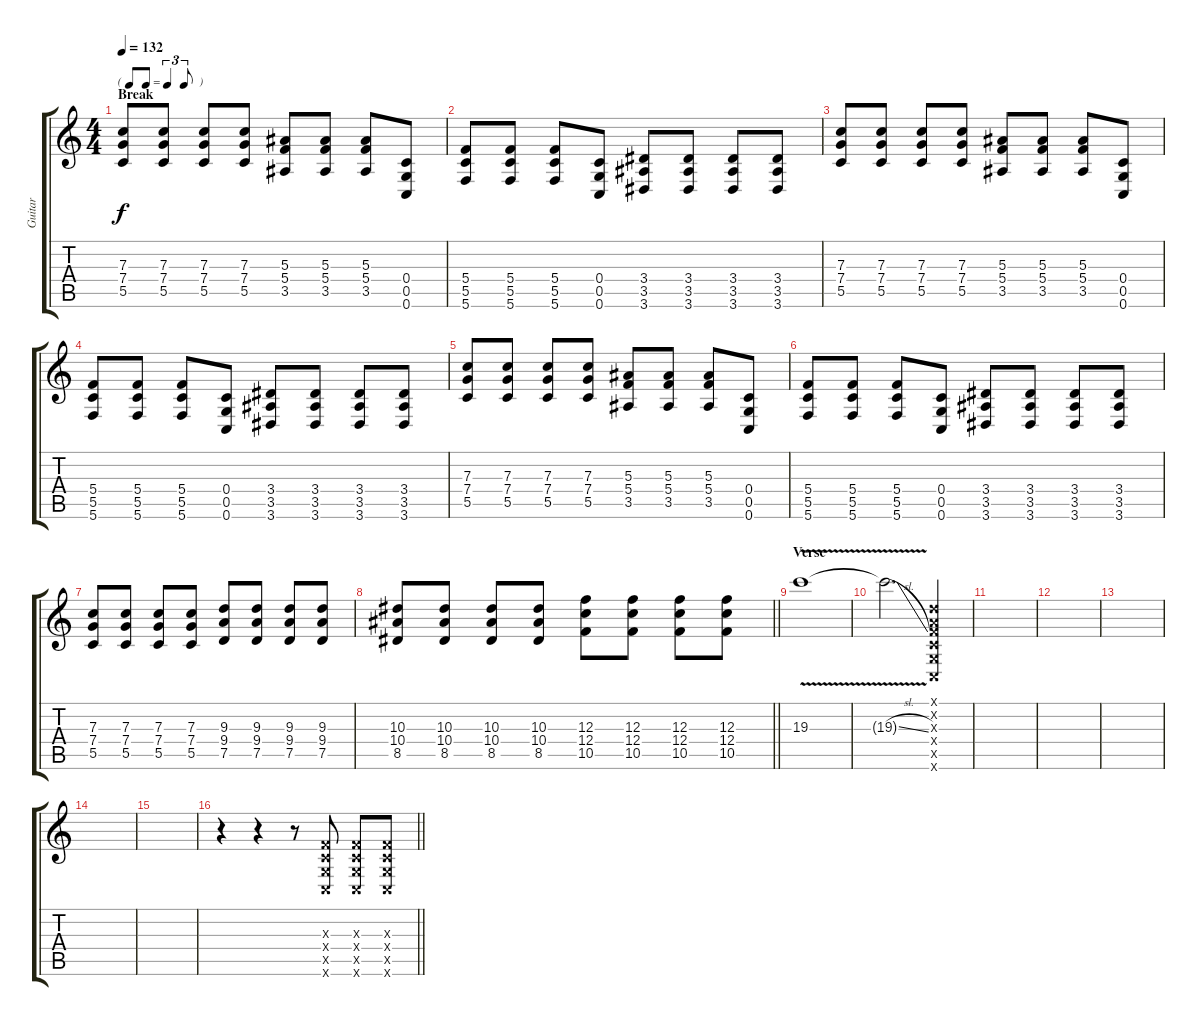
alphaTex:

\track ("Guitar" "Guitar") {instrument electricguitarclean}
\staff {score tabs}
\tuning (D4 A3 F3 C3 G2 C2) {hide}
\ts (4 4)
\tf triplet8th
\section ("" "Break")
\tempo 132
\clef g2
\ks c
(7.3 7.4 5.5).8{dy f} (7.3 7.4 5.5).8 (7.3 7.4 5.5).8 (7.3 7.4 5.5).8 (5.3 5.4 3.5).8 (5.3 5.4 3.5).8 (5.3 5.4 3.5).8 (0.4 0.5 0.6).8 |
(5.4 5.5 5.6).8 (5.4 5.5 5.6).8 (5.4 5.5 5.6).8 (0.4 0.5 0.6).8 (3.4 3.5 3.6).8 (3.4 3.5 3.6).8 (3.4 3.5 3.6).8 (3.4 3.5 3.6).8 |
(7.3 7.4 5.5).8 (7.3 7.4 5.5).8 (7.3 7.4 5.5).8 (7.3 7.4 5.5).8 (5.3 5.4 3.5).8 (5.3 5.4 3.5).8 (5.3 5.4 3.5).8 (0.4 0.5 0.6).8 |
(5.4 5.5 5.6).8 (5.4 5.5 5.6).8 (5.4 5.5 5.6).8 (0.4 0.5 0.6).8 (3.4 3.5 3.6).8 (3.4 3.5 3.6).8 (3.4 3.5 3.6).8 (3.4 3.5 3.6).8 |
(7.3 7.4 5.5).8 (7.3 7.4 5.5).8 (7.3 7.4 5.5).8 (7.3 7.4 5.5).8 (5.3 5.4 3.5).8 (5.3 5.4 3.5).8 (5.3 5.4 3.5).8 (0.4 0.5 0.6).8 |
(5.4 5.5 5.6).8 (5.4 5.5 5.6).8 (5.4 5.5 5.6).8 (0.4 0.5 0.6).8 (3.4 3.5 3.6).8 (3.4 3.5 3.6).8 (3.4 3.5 3.6).8 (3.4 3.5 3.6).8 |
(7.3 7.4 5.5).8 (7.3 7.4 5.5).8 (7.3 7.4 5.5).8 (7.3 7.4 5.5).8 (9.3 9.4 7.5).8 (9.3 9.4 7.5).8 (9.3 9.4 7.5).8 (9.3 9.4 7.5).8 |
\barLineRight lightlight
(10.3 10.4 8.5).8 (10.3 10.4 8.5).8 (10.3 10.4 8.5).8 (10.3 10.4 8.5).8 (12.3 12.4 10.5).8 (12.3 12.4 10.5).8 (12.3 12.4 10.5).8 (12.3 12.4 10.5).8 |
\section ("" "Verse")
19.3{v}.1 |
19.3{sl t}.2{d} (0.1{x} 0.2{x} 0.3{x} 0.4{x} 0.5{x} 0.6{x}).4 |
|
|
|
|
|
\barLineRight lightlight
r.4 r.4 r.8 (0.3{x} 0.4{x} 0.5{x} 0.6{x}).8 (0.3{x} 0.4{x} 0.5{x} 0.6{x}).8 (0.3{x} 0.4{x} 0.5{x} 0.6{x}).8
